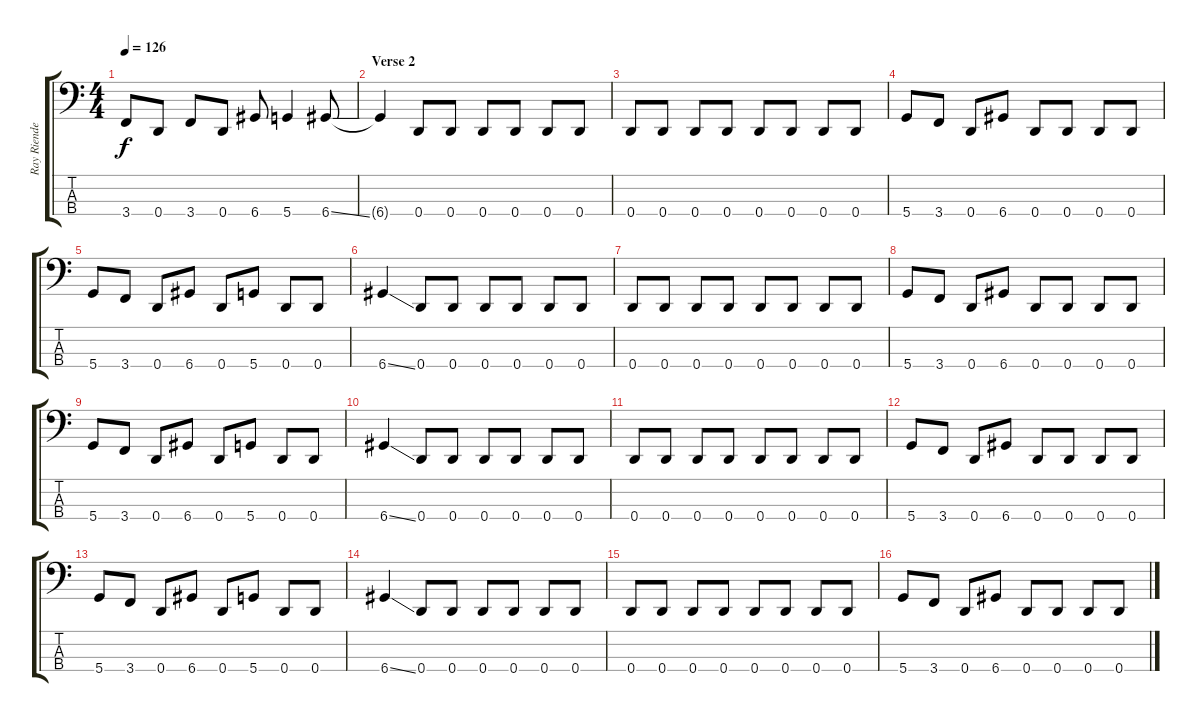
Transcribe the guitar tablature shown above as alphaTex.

\track ("Ray Riendeau" "Ray Riende") {instrument electricbassfinger}
\staff {score tabs}
\tuning (G2 D2 A1 D1) {hide}
\ts (4 4)
\tempo 126
\clef f4
\ks c
3.4.8{dy f} 0.4.8 3.4.8 0.4.8 6.4.8 5.4.4 6.4{ss}.8 |
\section ("" "Verse 2")
6.4{t}.4 0.4.8 0.4.8 0.4.8 0.4.8 0.4.8 0.4.8 |
0.4.8 0.4.8 0.4.8 0.4.8 0.4.8 0.4.8 0.4.8 0.4.8 |
5.4.8 3.4.8 0.4.8 6.4.8 0.4.8 0.4.8 0.4.8 0.4.8 |
5.4.8 3.4.8 0.4.8 6.4.8 0.4.8 5.4.8 0.4.8 0.4.8 |
6.4{ss}.4 0.4.8 0.4.8 0.4.8 0.4.8 0.4.8 0.4.8 |
0.4.8 0.4.8 0.4.8 0.4.8 0.4.8 0.4.8 0.4.8 0.4.8 |
5.4.8 3.4.8 0.4.8 6.4.8 0.4.8 0.4.8 0.4.8 0.4.8 |
5.4.8 3.4.8 0.4.8 6.4.8 0.4.8 5.4.8 0.4.8 0.4.8 |
6.4{ss}.4 0.4.8 0.4.8 0.4.8 0.4.8 0.4.8 0.4.8 |
0.4.8 0.4.8 0.4.8 0.4.8 0.4.8 0.4.8 0.4.8 0.4.8 |
5.4.8 3.4.8 0.4.8 6.4.8 0.4.8 0.4.8 0.4.8 0.4.8 |
5.4.8 3.4.8 0.4.8 6.4.8 0.4.8 5.4.8 0.4.8 0.4.8 |
6.4{ss}.4 0.4.8 0.4.8 0.4.8 0.4.8 0.4.8 0.4.8 |
0.4.8 0.4.8 0.4.8 0.4.8 0.4.8 0.4.8 0.4.8 0.4.8 |
5.4.8 3.4.8 0.4.8 6.4.8 0.4.8 0.4.8 0.4.8 0.4.8
